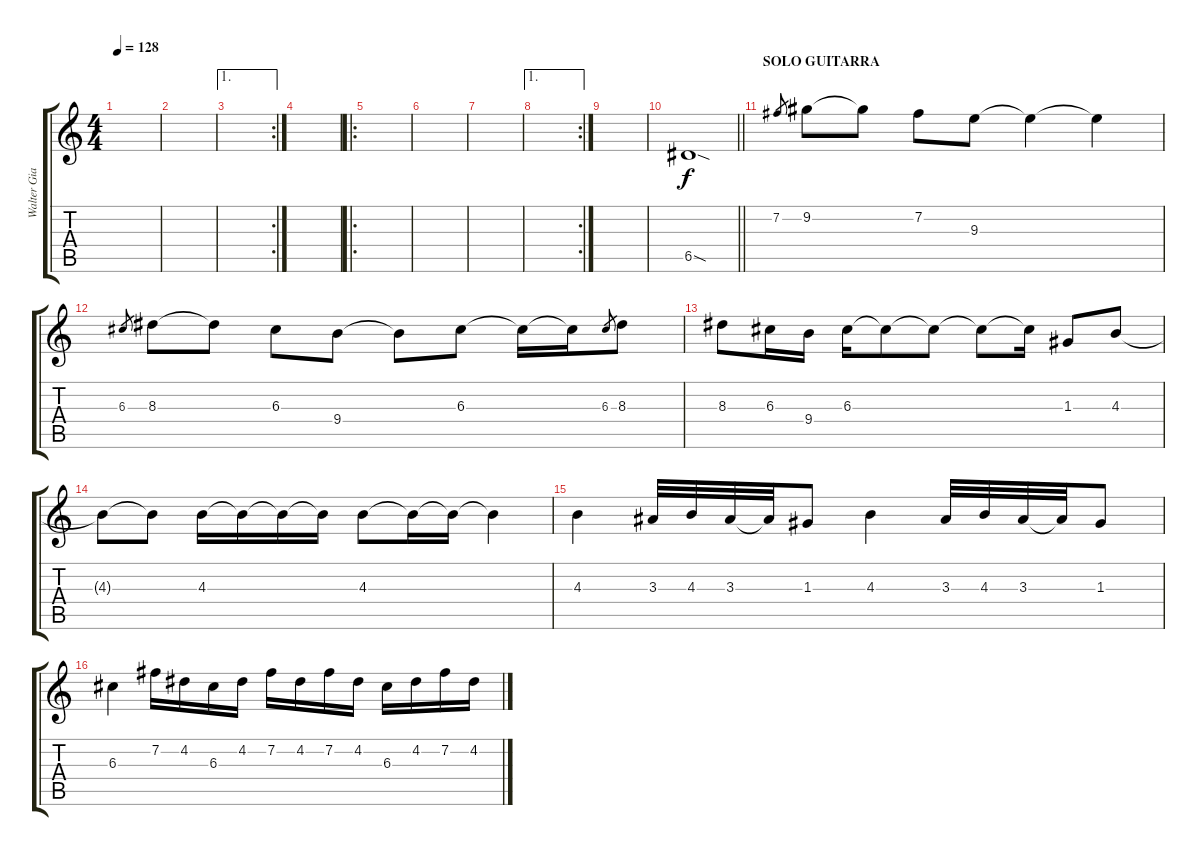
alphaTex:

\track ("Walter Giardino (solos)" "Walter Gia") {instrument distortionguitar}
\staff {score tabs}
\tuning (E4 B3 G3 D3 A2 E2) {hide}
\ts (4 4)
\tempo 128
\clef g2
\ks c
|
|
\ae 1
\rc 2
|
|
\ro
|
|
|
\ae 1
\rc 2
|
|
\barLineRight lightlight
6.5{sod}.1 |
\section ("" "SOLO GUITARRA")
7.2.8{gr} 9.2.8 9.2{t}.8 7.2.8 9.3.8 9.3{t}.4 9.3{t}.4 |
6.3.8{gr} 8.3.8 8.3{t}.8 6.3.8 9.4.8 9.4{t}.8 6.3.8 6.3{t}.16 6.3{t}.16 6.3.8{gr} 8.3.8 |
8.3.8 6.3.16 9.4.16 6.3.16 6.3{t}.8 6.3{t}.8 6.3{t}.8 6.3{t}.16 1.3.8 4.3.8 |
4.3{t}.8 4.3{t}.8 4.3.16 4.3{t}.16 4.3{t}.16 4.3{t}.16 4.3.8 4.3{t}.16 4.3{t}.16 4.3{t}.4 |
4.3.4 3.3.32 4.3.32 3.3.32 3.3{t}.32 1.3.8 4.3.4 3.3.32 4.3.32 3.3.32 3.3{t}.32 1.3.8 |
6.3.4 7.2.16 4.2.16 6.3.16 4.2.16 7.2.16 4.2.16 7.2.16 4.2.16 6.3.16 4.2.16 7.2.16 4.2.16
